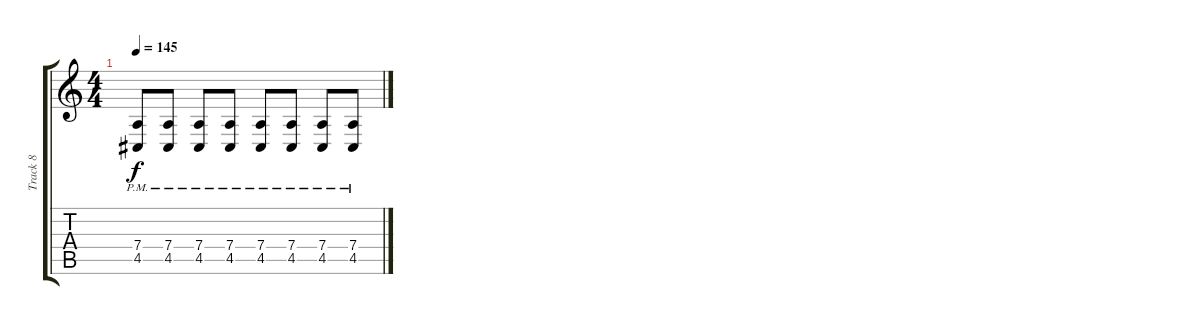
\track ("Track 8" "Track 8") {instrument flute}
\staff {score tabs}
\tuning (E4 B3 G3 D3 A2 D2) {hide}
\ts (4 4)
\tempo 145
\clef g2
\ks c
(7.4{pm} 4.5{pm}).8{dy f} (7.4{pm} 4.5{pm}).8 (7.4{pm} 4.5{pm}).8 (7.4{pm} 4.5{pm}).8 (7.4{pm} 4.5{pm}).8 (7.4{pm} 4.5{pm}).8 (7.4{pm} 4.5{pm}).8 (7.4{pm} 4.5{pm}).8
